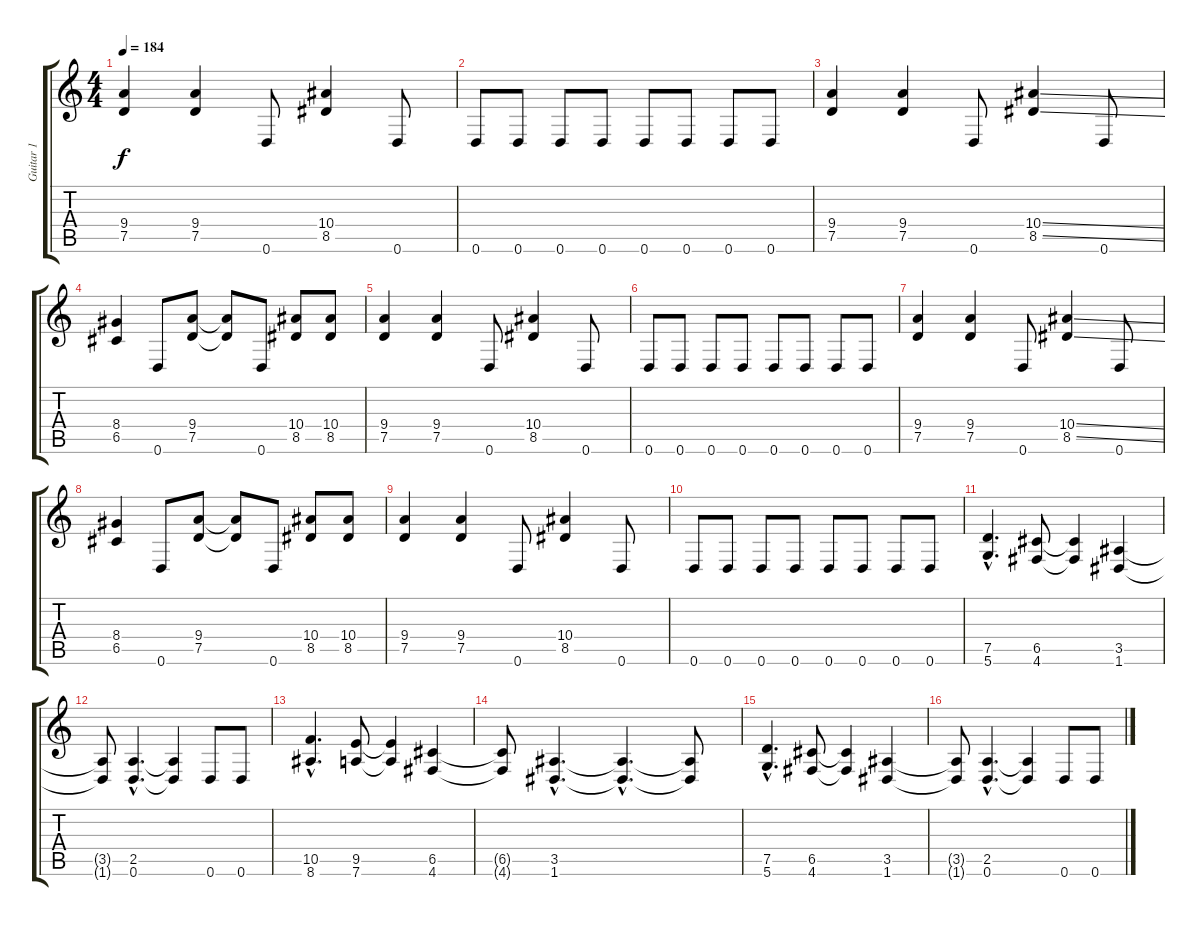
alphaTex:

\track ("Guitar 1" "Guitar 1") {instrument distortionguitar}
\staff {score tabs}
\tuning (D4 A3 F3 C3 G2 D2) {hide}
\ts (4 4)
\tempo 184
\clef g2
\ks c
(9.4 7.5).4{dy f} (9.4 7.5).4 0.6.8 (10.4 8.5).4 0.6.8 |
0.6.8 0.6.8 0.6.8 0.6.8 0.6.8 0.6.8 0.6.8 0.6.8 |
(9.4 7.5).4 (9.4 7.5).4 0.6.8 (10.4{ss} 8.5{ss}).4 0.6.8 |
(8.4 6.5).4 0.6.8 (9.4 7.5).8 (9.4{t} 7.5{t}).8 0.6.8 (10.4 8.5).8 (10.4 8.5).8 |
(9.4 7.5).4 (9.4 7.5).4 0.6.8 (10.4 8.5).4 0.6.8 |
0.6.8 0.6.8 0.6.8 0.6.8 0.6.8 0.6.8 0.6.8 0.6.8 |
(9.4 7.5).4 (9.4 7.5).4 0.6.8 (10.4{ss} 8.5{ss}).4 0.6.8 |
(8.4 6.5).4 0.6.8 (9.4 7.5).8 (9.4{t} 7.5{t}).8 0.6.8 (10.4 8.5).8 (10.4 8.5).8 |
(9.4 7.5).4 (9.4 7.5).4 0.6.8 (10.4 8.5).4 0.6.8 |
0.6.8 0.6.8 0.6.8 0.6.8 0.6.8 0.6.8 0.6.8 0.6.8 |
(7.5{hac} 5.6{hac}).4{d} (6.5 4.6).8 (6.5{t} 4.6{t}).4 (3.5 1.6).4 |
(3.5{t} 1.6{t}).8 (2.5{hac} 0.6{hac}).4{d} (2.5{t} 0.6{t}).4 0.6.8 0.6.8 |
(10.5{hac} 8.6{hac}).4{d} (9.5 7.6).8 (9.5{t} 7.6{t}).4 (6.5 4.6).4 |
(6.5{t} 4.6{t}).8 (3.5{hac} 1.6{hac}).4{d} (3.5{hac t} 1.6{hac t}).4{d} (3.5{t} 1.6{t}).8 |
(7.5{hac} 5.6{hac}).4{d} (6.5 4.6).8 (6.5{t} 4.6{t}).4 (3.5 1.6).4 |
(3.5{t} 1.6{t}).8 (2.5{hac} 0.6{hac}).4{d} (2.5{t} 0.6{t}).4 0.6.8 0.6.8
